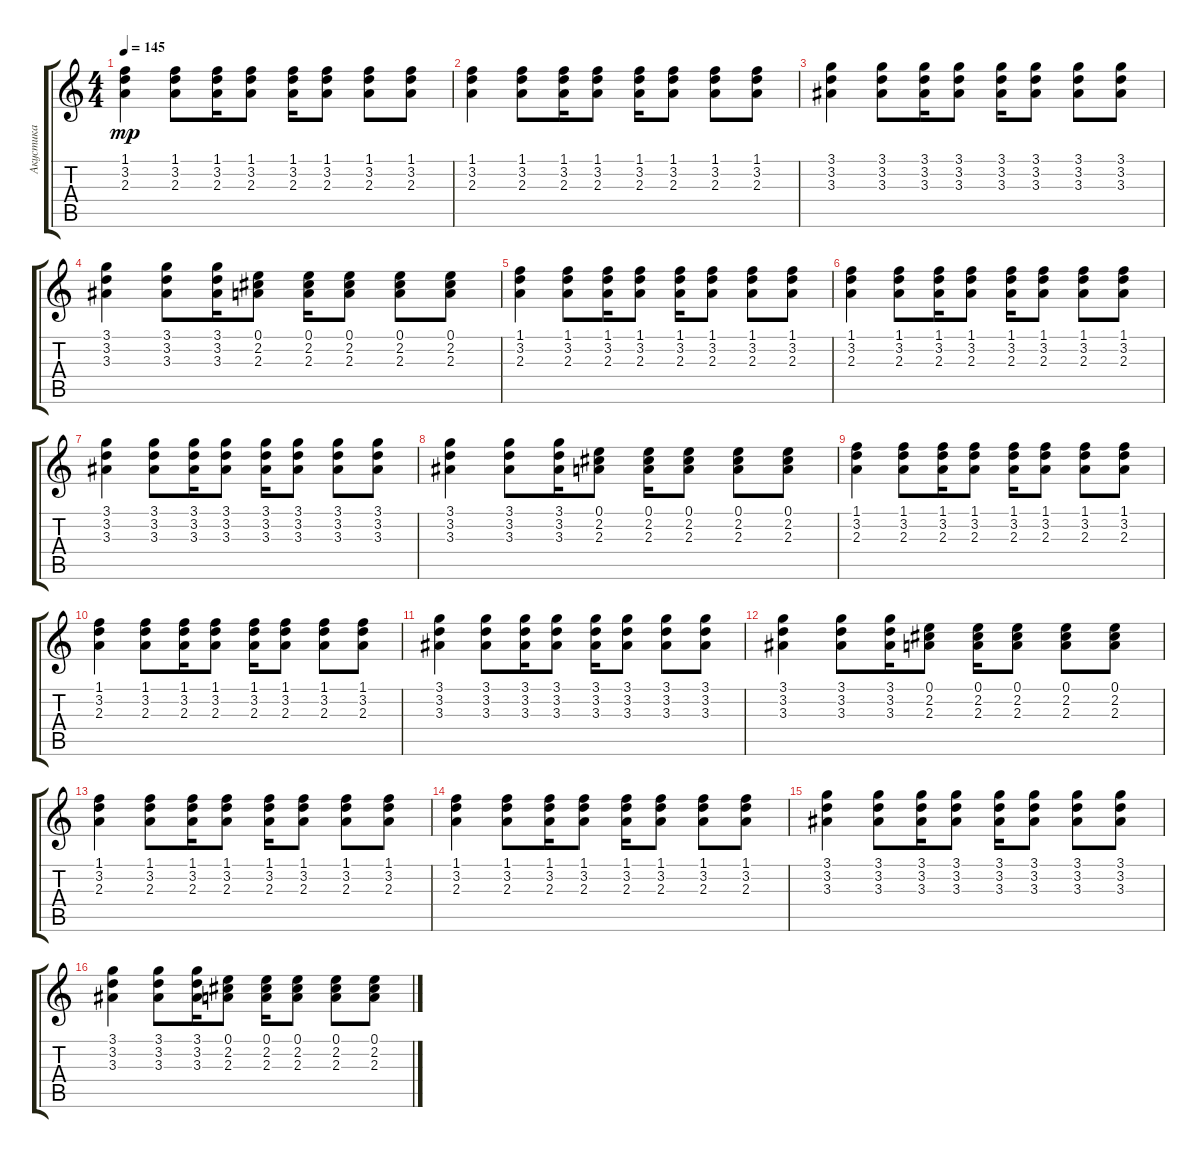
\track ("Акустика" "Акустика") {instrument acousticguitarnylon}
\staff {score tabs}
\tuning (E4 B3 G3 D3 A2 E2) {hide}
\ts (4 4)
\tempo 145
\clef g2
\ks c
(1.1 3.2 2.3).4{dy mp instrument acousticguitarnylon} (1.1 3.2 2.3).8 (1.1 3.2 2.3).16 (1.1 3.2 2.3).8 (1.1 3.2 2.3).16 (1.1 3.2 2.3).8 (1.1 3.2 2.3).8 (1.1 3.2 2.3).8 |
(1.1 3.2 2.3).4 (1.1 3.2 2.3).8 (1.1 3.2 2.3).16 (1.1 3.2 2.3).8 (1.1 3.2 2.3).16 (1.1 3.2 2.3).8 (1.1 3.2 2.3).8 (1.1 3.2 2.3).8 |
(3.1 3.2 3.3).4 (3.1 3.2 3.3).8 (3.1 3.2 3.3).16 (3.1 3.2 3.3).8 (3.1 3.2 3.3).16 (3.1 3.2 3.3).8 (3.1 3.2 3.3).8 (3.1 3.2 3.3).8 |
(3.1 3.2 3.3).4 (3.1 3.2 3.3).8 (3.1 3.2 3.3).16 (0.1 2.2 2.3).8 (0.1 2.2 2.3).16 (0.1 2.2 2.3).8 (0.1 2.2 2.3).8 (0.1 2.2 2.3).8 |
(1.1 3.2 2.3).4 (1.1 3.2 2.3).8 (1.1 3.2 2.3).16 (1.1 3.2 2.3).8 (1.1 3.2 2.3).16 (1.1 3.2 2.3).8 (1.1 3.2 2.3).8 (1.1 3.2 2.3).8 |
(1.1 3.2 2.3).4 (1.1 3.2 2.3).8 (1.1 3.2 2.3).16 (1.1 3.2 2.3).8 (1.1 3.2 2.3).16 (1.1 3.2 2.3).8 (1.1 3.2 2.3).8 (1.1 3.2 2.3).8 |
(3.1 3.2 3.3).4 (3.1 3.2 3.3).8 (3.1 3.2 3.3).16 (3.1 3.2 3.3).8 (3.1 3.2 3.3).16 (3.1 3.2 3.3).8 (3.1 3.2 3.3).8 (3.1 3.2 3.3).8 |
(3.1 3.2 3.3).4 (3.1 3.2 3.3).8 (3.1 3.2 3.3).16 (0.1 2.2 2.3).8 (0.1 2.2 2.3).16 (0.1 2.2 2.3).8 (0.1 2.2 2.3).8 (0.1 2.2 2.3).8 |
(1.1 3.2 2.3).4 (1.1 3.2 2.3).8 (1.1 3.2 2.3).16 (1.1 3.2 2.3).8 (1.1 3.2 2.3).16 (1.1 3.2 2.3).8 (1.1 3.2 2.3).8 (1.1 3.2 2.3).8 |
(1.1 3.2 2.3).4 (1.1 3.2 2.3).8 (1.1 3.2 2.3).16 (1.1 3.2 2.3).8 (1.1 3.2 2.3).16 (1.1 3.2 2.3).8 (1.1 3.2 2.3).8 (1.1 3.2 2.3).8 |
(3.1 3.2 3.3).4 (3.1 3.2 3.3).8 (3.1 3.2 3.3).16 (3.1 3.2 3.3).8 (3.1 3.2 3.3).16 (3.1 3.2 3.3).8 (3.1 3.2 3.3).8 (3.1 3.2 3.3).8 |
(3.1 3.2 3.3).4 (3.1 3.2 3.3).8 (3.1 3.2 3.3).16 (0.1 2.2 2.3).8 (0.1 2.2 2.3).16 (0.1 2.2 2.3).8 (0.1 2.2 2.3).8 (0.1 2.2 2.3).8 |
(1.1 3.2 2.3).4 (1.1 3.2 2.3).8 (1.1 3.2 2.3).16 (1.1 3.2 2.3).8 (1.1 3.2 2.3).16 (1.1 3.2 2.3).8 (1.1 3.2 2.3).8 (1.1 3.2 2.3).8 |
(1.1 3.2 2.3).4 (1.1 3.2 2.3).8 (1.1 3.2 2.3).16 (1.1 3.2 2.3).8 (1.1 3.2 2.3).16 (1.1 3.2 2.3).8 (1.1 3.2 2.3).8 (1.1 3.2 2.3).8 |
(3.1 3.2 3.3).4 (3.1 3.2 3.3).8 (3.1 3.2 3.3).16 (3.1 3.2 3.3).8 (3.1 3.2 3.3).16 (3.1 3.2 3.3).8 (3.1 3.2 3.3).8 (3.1 3.2 3.3).8 |
(3.1 3.2 3.3).4 (3.1 3.2 3.3).8 (3.1 3.2 3.3).16 (0.1 2.2 2.3).8 (0.1 2.2 2.3).16 (0.1 2.2 2.3).8 (0.1 2.2 2.3).8 (0.1 2.2 2.3).8
